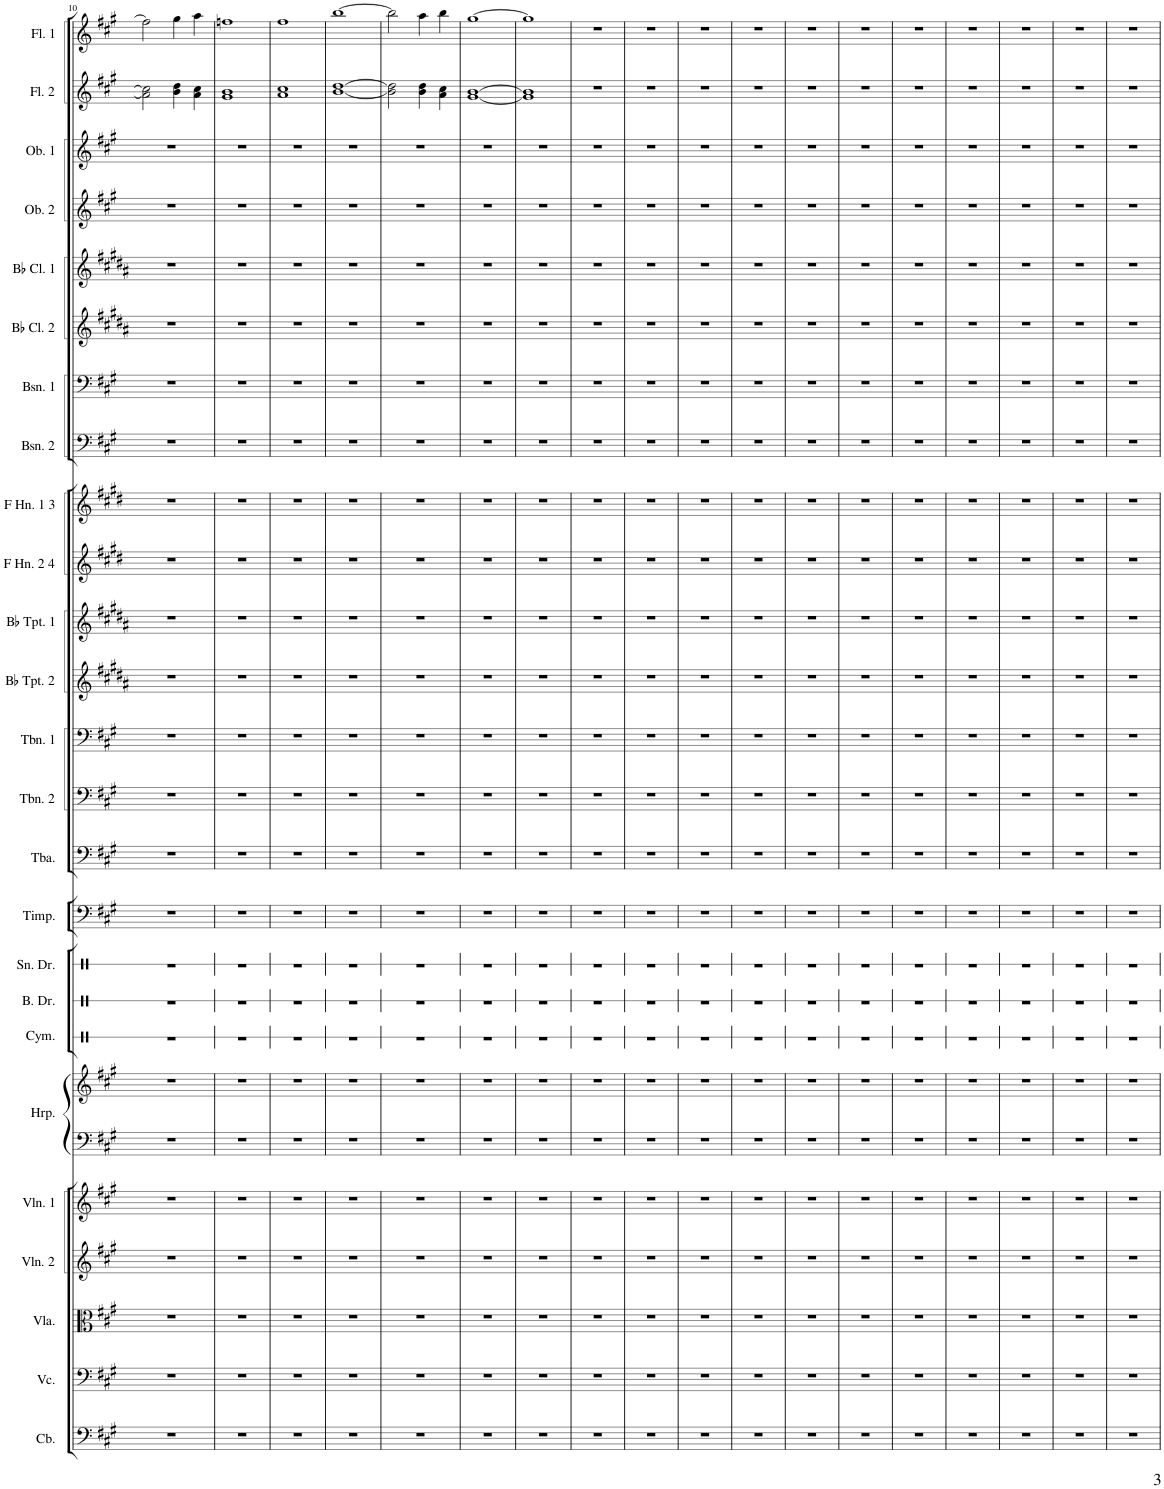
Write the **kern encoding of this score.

**kern	**kern	**kern	**kern	**kern	**kern	**kern	**kern	**kern	**kern	**kern	**kern	**kern	**kern	**kern	**kern	**kern	**kern	**kern	**kern	**kern	**kern	**kern	**kern	**kern	**kern
*part25	*part24	*part23	*part22	*part21	*part20	*part20	*part19	*part18	*part17	*part16	*part15	*part14	*part13	*part12	*part11	*part10	*part9	*part8	*part7	*part6	*part5	*part4	*part3	*part2	*part1
*staff26	*staff25	*staff24	*staff23	*staff22	*staff21	*staff20	*staff19	*staff18	*staff17	*staff16	*staff15	*staff14	*staff13	*staff12	*staff11	*staff10	*staff9	*staff8	*staff7	*staff6	*staff5	*staff4	*staff3	*staff2	*staff1
*I"Contrabass	*I"Violoncello	*I"Viola	*I"Violin 2	*I"Violin 1	*I"Harp	*	*I"Cymbal	*I"Bass Drum	*I"Snare Drum	*I"Timpani	*I"Tuba	*I"Trombone 2	*I"Trombone 1	*I"Bb Trumpet 2	*I"Bb Trumpet 1	*I"F Horn 2 &amp; 4	*I"F Horn 1 &amp; 3	*I"Bassoon 2	*I"Bassoon 1	*I"Bb Clarinet 2	*I"Bb Clarinet 1	*I"Oboe 2	*I"Oboe 1	*I"Flute 2	*I"Flute 1
*I'Cb.	*I'Vc.	*I'Vla.	*I'Vln. 2	*I'Vln. 1	*I'Hrp.	*	*I'Cym.	*I'B. Dr.	*I'Sn. Dr.	*I'Timp.	*I'Tba.	*I'Tbn. 2	*I'Tbn. 1	*I'Bb Tpt. 2	*I'Bb Tpt. 1	*I'F Hn. 2 4	*I'F Hn. 1 3	*I'Bsn. 2	*I'Bsn. 1	*I'Bb Cl. 2	*I'Bb Cl. 1	*I'Ob. 2	*I'Ob. 1	*I'Fl. 2	*I'Fl. 1
!!LO:PB:g=z
*clefF4	*clefF4	*clefC3	*clefG2	*clefG2	*clefF4	*clefG2	*clefX	*clefX	*clefX	*clefF4	*clefF4	*clefF4	*clefF4	*clefG2	*clefG2	*clefG2	*clefG2	*clefF4	*clefF4	*clefG2	*clefG2	*clefG2	*clefG2	*clefG2	*clefG2
*Trd7c12	*	*	*	*	*	*	*	*	*	*	*	*	*	*Trd1c2	*Trd1c2	*Trd4c7	*Trd4c7	*	*	*Trd1c2	*Trd1c2	*	*	*	*
*k[f#c#g#]	*k[f#c#g#]	*k[f#c#g#]	*k[f#c#g#]	*k[f#c#g#]	*k[f#c#g#]	*k[f#c#g#]	*k[]	*k[]	*k[]	*k[f#c#g#]	*k[f#c#g#]	*k[f#c#g#]	*k[f#c#g#]	*k[f#c#g#d#a#]	*k[f#c#g#d#a#]	*k[f#c#g#d#]	*k[f#c#g#d#]	*k[f#c#g#]	*k[f#c#g#]	*k[f#c#g#d#a#]	*k[f#c#g#d#a#]	*k[f#c#g#]	*k[f#c#g#]	*k[f#c#g#]	*k[f#c#g#]
*M4/4	*M4/4	*M4/4	*M4/4	*M4/4	*M4/4	*M4/4	*M4/4	*M4/4	*M4/4	*M4/4	*M4/4	*M4/4	*M4/4	*M4/4	*M4/4	*M4/4	*M4/4	*M4/4	*M4/4	*M4/4	*M4/4	*M4/4	*M4/4	*M4/4	*M4/4
=10	=10	=10	=10	=10	=10	=10	=10	=10	=10	=10	=10	=10	=10	=10	=10	=10	=10	=10	=10	=10	=10	=10	=10	=10	=10
1r	1r	1r	1r	1r	1r	1r	1r	1r	1r	1r	1r	1r	1r	1r	1r	1r	1r	1r	1r	1r	1r	1r	1r	2a\] 2cc#\]	2ff#\]
.	.	.	.	.	.	.	.	.	.	.	.	.	.	.	.	.	.	.	.	.	.	.	.	4b\ 4dd\	4gg#\
.	.	.	.	.	.	.	.	.	.	.	.	.	.	.	.	.	.	.	.	.	.	.	.	4a\ 4cc#\	4aa\
=11	=11	=11	=11	=11	=11	=11	=11	=11	=11	=11	=11	=11	=11	=11	=11	=11	=11	=11	=11	=11	=11	=11	=11	=11	=11
1r	1r	1r	1r	1r	1r	1r	1r	1r	1r	1r	1r	1r	1r	1r	1r	1r	1r	1r	1r	1r	1r	1r	1r	1g# 1b	1ffn
=12	=12	=12	=12	=12	=12	=12	=12	=12	=12	=12	=12	=12	=12	=12	=12	=12	=12	=12	=12	=12	=12	=12	=12	=12	=12
1r	1r	1r	1r	1r	1r	1r	1r	1r	1r	1r	1r	1r	1r	1r	1r	1r	1r	1r	1r	1r	1r	1r	1r	1a 1cc#	1ff#
=13	=13	=13	=13	=13	=13	=13	=13	=13	=13	=13	=13	=13	=13	=13	=13	=13	=13	=13	=13	=13	=13	=13	=13	=13	=13
1r	1r	1r	1r	1r	1r	1r	1r	1r	1r	1r	1r	1r	1r	1r	1r	1r	1r	1r	1r	1r	1r	1r	1r	[1b [1dd	[1bb
=14	=14	=14	=14	=14	=14	=14	=14	=14	=14	=14	=14	=14	=14	=14	=14	=14	=14	=14	=14	=14	=14	=14	=14	=14	=14
1r	1r	1r	1r	1r	1r	1r	1r	1r	1r	1r	1r	1r	1r	1r	1r	1r	1r	1r	1r	1r	1r	1r	1r	2b\] 2dd\]	2bb\]
.	.	.	.	.	.	.	.	.	.	.	.	.	.	.	.	.	.	.	.	.	.	.	.	4b\ 4dd\	4aa\
.	.	.	.	.	.	.	.	.	.	.	.	.	.	.	.	.	.	.	.	.	.	.	.	4a\ 4cc#\	4bb\
=15	=15	=15	=15	=15	=15	=15	=15	=15	=15	=15	=15	=15	=15	=15	=15	=15	=15	=15	=15	=15	=15	=15	=15	=15	=15
1r	1r	1r	1r	1r	1r	1r	1r	1r	1r	1r	1r	1r	1r	1r	1r	1r	1r	1r	1r	1r	1r	1r	1r	[1g# [1b	[1gg#
=16	=16	=16	=16	=16	=16	=16	=16	=16	=16	=16	=16	=16	=16	=16	=16	=16	=16	=16	=16	=16	=16	=16	=16	=16	=16
1r	1r	1r	1r	1r	1r	1r	1r	1r	1r	1r	1r	1r	1r	1r	1r	1r	1r	1r	1r	1r	1r	1r	1r	1g#] 1b]	1gg#]
=17	=17	=17	=17	=17	=17	=17	=17	=17	=17	=17	=17	=17	=17	=17	=17	=17	=17	=17	=17	=17	=17	=17	=17	=17	=17
1r	1r	1r	1r	1r	1r	1r	1r	1r	1r	1r	1r	1r	1r	1r	1r	1r	1r	1r	1r	1r	1r	1r	1r	1r	1r
=18	=18	=18	=18	=18	=18	=18	=18	=18	=18	=18	=18	=18	=18	=18	=18	=18	=18	=18	=18	=18	=18	=18	=18	=18	=18
1r	1r	1r	1r	1r	1r	1r	1r	1r	1r	1r	1r	1r	1r	1r	1r	1r	1r	1r	1r	1r	1r	1r	1r	1r	1r
=19	=19	=19	=19	=19	=19	=19	=19	=19	=19	=19	=19	=19	=19	=19	=19	=19	=19	=19	=19	=19	=19	=19	=19	=19	=19
1r	1r	1r	1r	1r	1r	1r	1r	1r	1r	1r	1r	1r	1r	1r	1r	1r	1r	1r	1r	1r	1r	1r	1r	1r	1r
=20	=20	=20	=20	=20	=20	=20	=20	=20	=20	=20	=20	=20	=20	=20	=20	=20	=20	=20	=20	=20	=20	=20	=20	=20	=20
1r	1r	1r	1r	1r	1r	1r	1r	1r	1r	1r	1r	1r	1r	1r	1r	1r	1r	1r	1r	1r	1r	1r	1r	1r	1r
=21	=21	=21	=21	=21	=21	=21	=21	=21	=21	=21	=21	=21	=21	=21	=21	=21	=21	=21	=21	=21	=21	=21	=21	=21	=21
1r	1r	1r	1r	1r	1r	1r	1r	1r	1r	1r	1r	1r	1r	1r	1r	1r	1r	1r	1r	1r	1r	1r	1r	1r	1r
=22	=22	=22	=22	=22	=22	=22	=22	=22	=22	=22	=22	=22	=22	=22	=22	=22	=22	=22	=22	=22	=22	=22	=22	=22	=22
1r	1r	1r	1r	1r	1r	1r	1r	1r	1r	1r	1r	1r	1r	1r	1r	1r	1r	1r	1r	1r	1r	1r	1r	1r	1r
=23	=23	=23	=23	=23	=23	=23	=23	=23	=23	=23	=23	=23	=23	=23	=23	=23	=23	=23	=23	=23	=23	=23	=23	=23	=23
1r	1r	1r	1r	1r	1r	1r	1r	1r	1r	1r	1r	1r	1r	1r	1r	1r	1r	1r	1r	1r	1r	1r	1r	1r	1r
=24	=24	=24	=24	=24	=24	=24	=24	=24	=24	=24	=24	=24	=24	=24	=24	=24	=24	=24	=24	=24	=24	=24	=24	=24	=24
1r	1r	1r	1r	1r	1r	1r	1r	1r	1r	1r	1r	1r	1r	1r	1r	1r	1r	1r	1r	1r	1r	1r	1r	1r	1r
=25	=25	=25	=25	=25	=25	=25	=25	=25	=25	=25	=25	=25	=25	=25	=25	=25	=25	=25	=25	=25	=25	=25	=25	=25	=25
1r	1r	1r	1r	1r	1r	1r	1r	1r	1r	1r	1r	1r	1r	1r	1r	1r	1r	1r	1r	1r	1r	1r	1r	1r	1r
=26	=26	=26	=26	=26	=26	=26	=26	=26	=26	=26	=26	=26	=26	=26	=26	=26	=26	=26	=26	=26	=26	=26	=26	=26	=26
1r	1r	1r	1r	1r	1r	1r	1r	1r	1r	1r	1r	1r	1r	1r	1r	1r	1r	1r	1r	1r	1r	1r	1r	1r	1r
=27	=27	=27	=27	=27	=27	=27	=27	=27	=27	=27	=27	=27	=27	=27	=27	=27	=27	=27	=27	=27	=27	=27	=27	=27	=27
1r	1r	1r	1r	1r	1r	1r	1r	1r	1r	1r	1r	1r	1r	1r	1r	1r	1r	1r	1r	1r	1r	1r	1r	1r	1r
=	=	=	=	=	=	=	=	=	=	=	=	=	=	=	=	=	=	=	=	=	=	=	=	=	=
*-	*-	*-	*-	*-	*-	*-	*-	*-	*-	*-	*-	*-	*-	*-	*-	*-	*-	*-	*-	*-	*-	*-	*-	*-	*-
